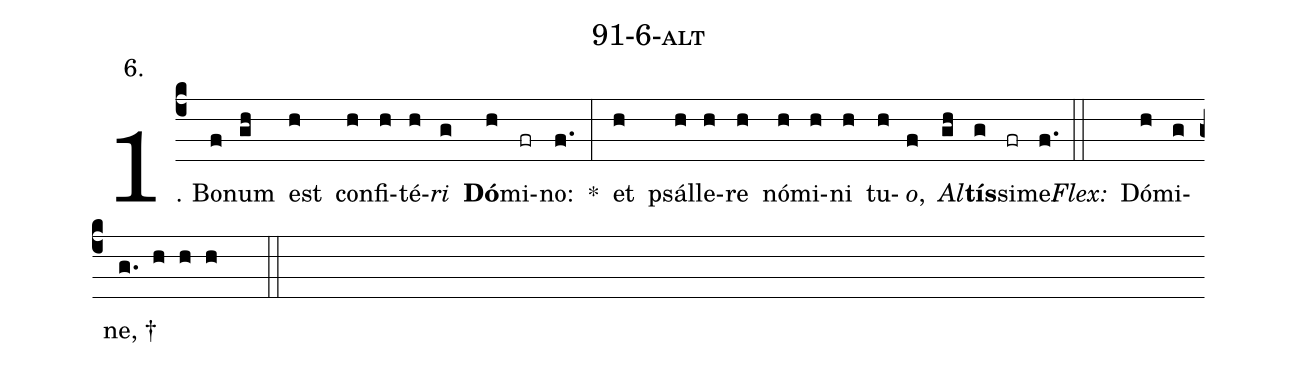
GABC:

name: 91-6-alt;
annotation: 6.;
%%
(c4)1. Bo(f)num(gh) est(h) con(h)fi(h)té(h)<i>ri</i>(g) <b>Dó</b>(h)mi(fr)no:(f.) *(:) et(h) psál(h)le(h)re(h) nó(h)mi(h)ni(h) tu(h)<i>o</i>,(f) <i>Al</i>(gh)<b>tís</b>(g)si(fr)me.(f.) (::)
<i>Flex:</i>()  Dó(h)mi(g)ne, †(g. h h h  ::)
